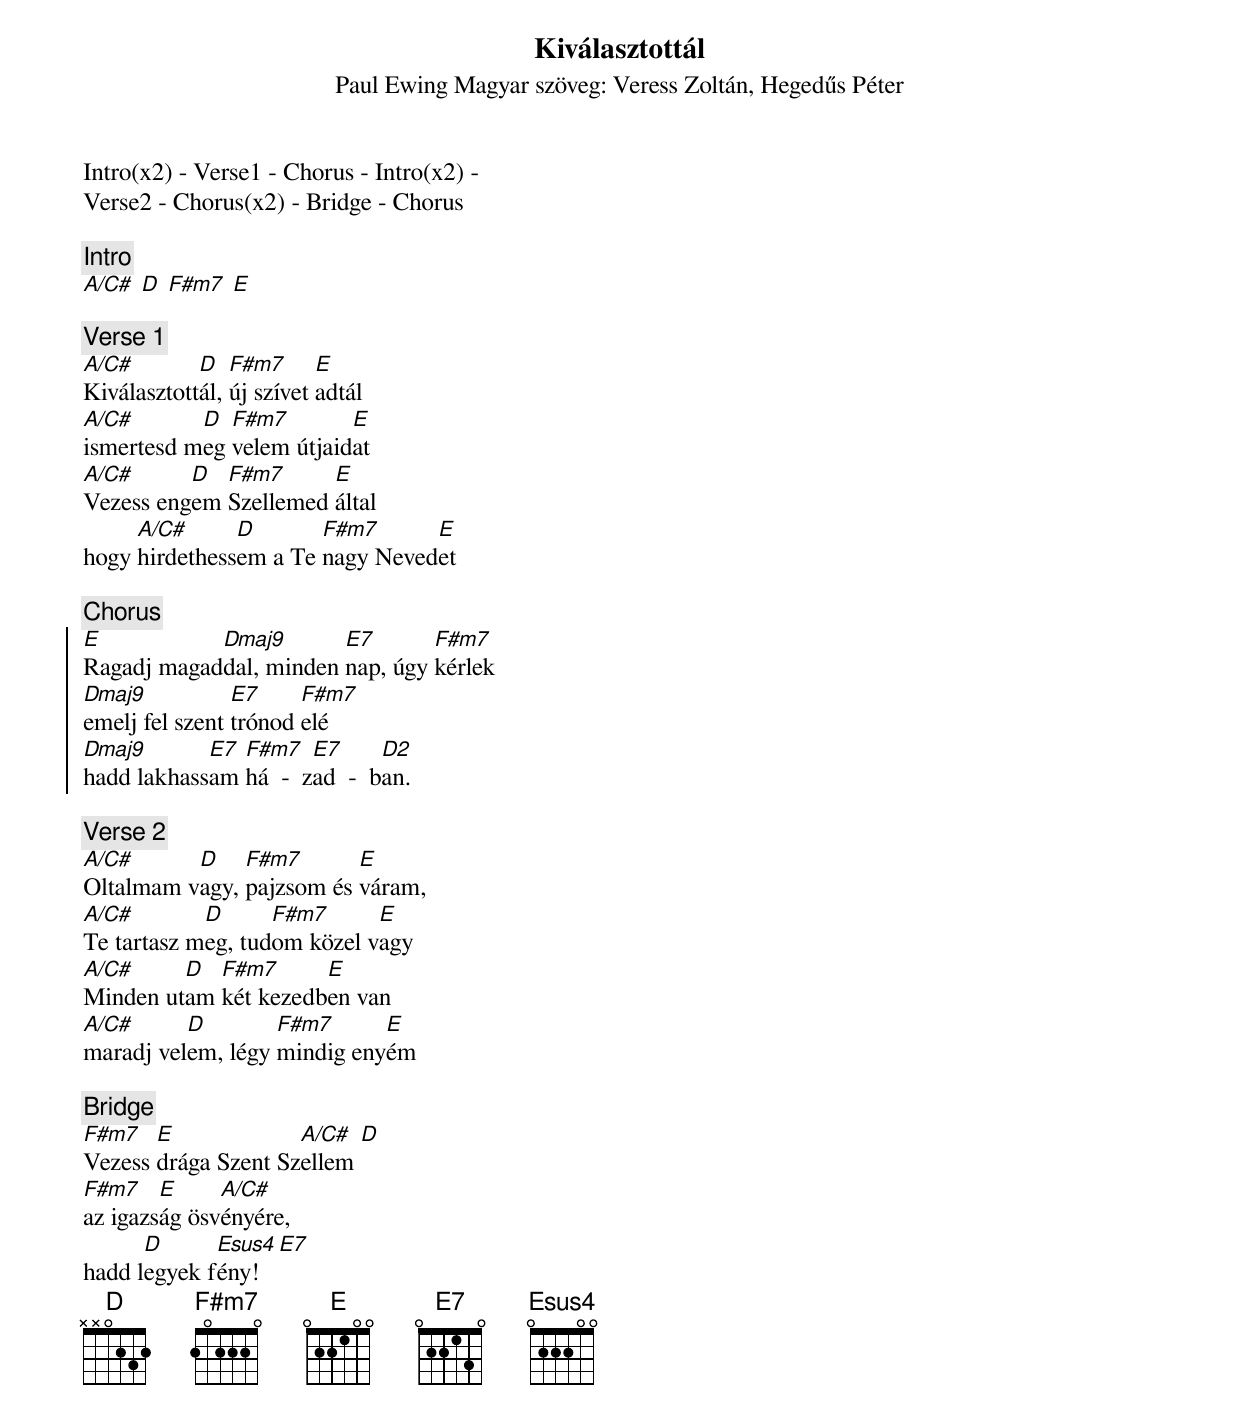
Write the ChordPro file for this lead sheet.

{title: Kiválasztottál}
{subtitle: Paul Ewing Magyar szöveg: Veress Zoltán, Hegedűs Péter}


Intro(x2) - Verse1 - Chorus - Intro(x2) -
Verse2 - Chorus(x2) - Bridge - Chorus

{c:Intro}
[A/C#] [D] [F#m7] [E]

{c:Verse 1}
[A/C#]Kiválasztott[D]ál, [F#m7]új szívet [E]adtál
[A/C#]ismertesd m[D]eg [F#m7]velem útjaid[E]at
[A/C#]Vezess eng[D]em [F#m7]Szellemed [E]által
hogy [A/C#]hirdethess[D]em a Te [F#m7]nagy Neved[E]et

{c:Chorus}
{soc}
[E]Ragadj magad[Dmaj9]dal, minden [E7]nap, úgy [F#m7]kérlek
[Dmaj9]emelj fel szent [E7]trónod [F#m7]elé
[Dmaj9]hadd lakhass[E7]am [F#m7]há  -  z[E7]ad  -  b[D2]an.
{eoc}

{c:Verse 2}
[A/C#]Oltalmam v[D]agy, [F#m7]pajzsom és [E]váram,
[A/C#]Te tartasz m[D]eg, tud[F#m7]om közel v[E]agy
[A/C#]Minden ut[D]am [F#m7]két kezedb[E]en van
[A/C#]maradj vel[D]em, légy [F#m7]mindig eny[E]ém

{c:Bridge}
[F#m7]Vezess [E]drága Szent Sz[A/C#]ellem [D]
[F#m7]az igazs[E]ág ösv[A/C#]ényére,
hadd l[D]egyek f[Esus4]ény! [E7]
